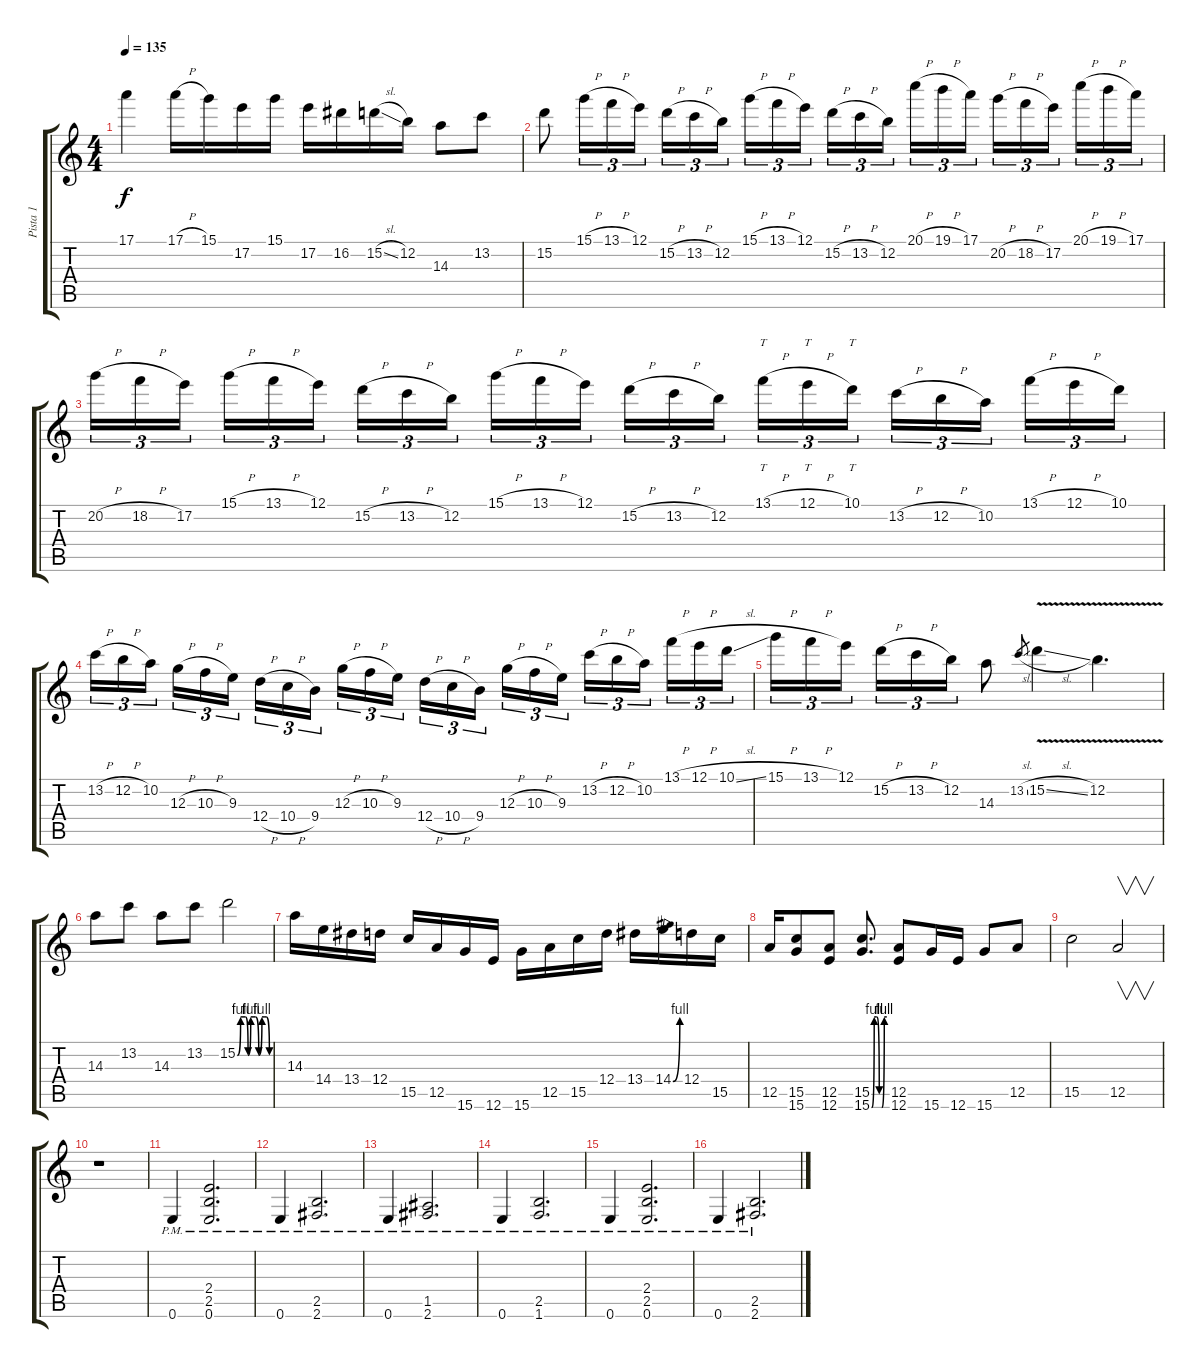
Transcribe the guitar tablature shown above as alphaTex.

\track ("Pista 1" "Pista 1") {instrument distortionguitar}
\staff {score tabs}
\tuning (E4 B3 G3 D3 A2 E2) {hide}
\ts (4 4)
\tempo 135
\clef g2
\ks c
17.1{t}.4{dy f} 17.1{h}.16 15.1.16 17.2.16 15.1.16 17.2.16 16.2.16 15.2{sl}.16 12.2.16 14.3.8 13.2.8 |
15.2.8 15.1{h}.16{tu (3 2)} 13.1{h}.16{tu (3 2)} 12.1.16{tu (3 2)} 15.2{h}.16{tu (3 2)} 13.2{h}.16{tu (3 2)} 12.2.16{tu (3 2) beam splitsecondary} 15.1{h}.16{tu (3 2)} 13.1{h}.16{tu (3 2)} 12.1.16{tu (3 2)} 15.2{h}.16{tu (3 2)} 13.2{h}.16{tu (3 2)} 12.2.16{tu (3 2) beam splitsecondary} 20.1{h}.16{tu (3 2)} 19.1{h}.16{tu (3 2)} 17.1.16{tu (3 2)} 20.2{h}.16{tu (3 2)} 18.2{h}.16{tu (3 2)} 17.2.16{tu (3 2) beam splitsecondary} 20.1{h}.16{tu (3 2)} 19.1{h}.16{tu (3 2)} 17.1.16{tu (3 2)} |
20.2{h}.16{tu (3 2)} 18.2{h}.16{tu (3 2)} 17.2.16{tu (3 2) beam splitsecondary} 15.1{h}.16{tu (3 2)} 13.1{h}.16{tu (3 2)} 12.1.16{tu (3 2)} 15.2{h}.16{tu (3 2)} 13.2{h}.16{tu (3 2)} 12.2.16{tu (3 2) beam splitsecondary} 15.1{h}.16{tu (3 2)} 13.1{h}.16{tu (3 2)} 12.1.16{tu (3 2)} 15.2{h}.16{tu (3 2)} 13.2{h}.16{tu (3 2)} 12.2.16{tu (3 2) beam splitsecondary} 13.1{h}.16{tt tu (3 2)} 12.1{h}.16{tt tu (3 2)} 10.1.16{tt tu (3 2)} 13.2{h}.16{tu (3 2)} 12.2{h}.16{tu (3 2)} 10.2.16{tu (3 2) beam splitsecondary} 13.1{h}.16{tu (3 2)} 12.1{h}.16{tu (3 2)} 10.1.16{tu (3 2)} |
13.2{h}.16{tu (3 2)} 12.2{h}.16{tu (3 2)} 10.2.16{tu (3 2) beam splitsecondary} 12.3{h}.16{tu (3 2)} 10.3{h}.16{tu (3 2)} 9.3.16{tu (3 2)} 12.4{h}.16{tu (3 2)} 10.4{h}.16{tu (3 2)} 9.4.16{tu (3 2) beam splitsecondary} 12.3{h}.16{tu (3 2)} 10.3{h}.16{tu (3 2)} 9.3.16{tu (3 2)} 12.4{h}.16{tu (3 2)} 10.4{h}.16{tu (3 2)} 9.4.16{tu (3 2) beam splitsecondary} 12.3{h}.16{tu (3 2)} 10.3{h}.16{tu (3 2)} 9.3.16{tu (3 2)} 13.2{h}.16{tu (3 2)} 12.2{h}.16{tu (3 2)} 10.2.16{tu (3 2) beam splitsecondary} 13.1{h}.16{tu (3 2)} 12.1{h}.16{tu (3 2)} 10.1{sl}.16{tu (3 2)} |
15.1{h}.16{tu (3 2)} 13.1{h}.16{tu (3 2)} 12.1.16{tu (3 2) beam splitsecondary} 15.2{h}.16{tu (3 2)} 13.2{h}.16{tu (3 2)} 12.2.16{tu (3 2)} 14.3.8 13.2{sl}.8{gr} 15.2{v sl}.4 12.2{v}.4{d} |
14.3.8 13.2.8 14.3.8 13.2.8 15.2{be (custom 0 0 6 4 15 4 20 0 25 4 34 4 40 0 46 4 50 4 54 4 60 0)}.2 |
14.3.16 14.4.16 13.4.16 12.4.16 15.5.16 12.5.16 15.6.16 12.6.16 15.6.16 12.5.16 15.5.16 12.4.16 13.4.16 14.4{be (bend 0 0 60 4)}.16 12.4.16 15.5.16 |
12.5.16 (15.5 15.6).8 (12.5 12.6).8 (15.5 15.6{be (custom 0 0 10 4 20 4 30 0 40 0 50 4 60 4)}).8{d} (12.5 12.6).8 15.6.16 12.6.16 15.6.8 12.5.8 |
15.5.2 12.5.2{v} |
r.1 |
0.6{pm}.4 (2.4 2.5{pm} 0.6{pm}).2{d} |
0.6{pm}.4 (2.5{pm} 2.6{pm}).2{d} |
0.6{pm}.4 (1.5{pm} 2.6{pm}).2{d} |
0.6{pm}.4 (2.5{pm} 1.6{pm}).2{d} |
0.6{pm}.4 (2.4 2.5{pm} 0.6{pm}).2{d} |
0.6{pm}.4 (2.5{pm} 2.6{pm}).2{d}
